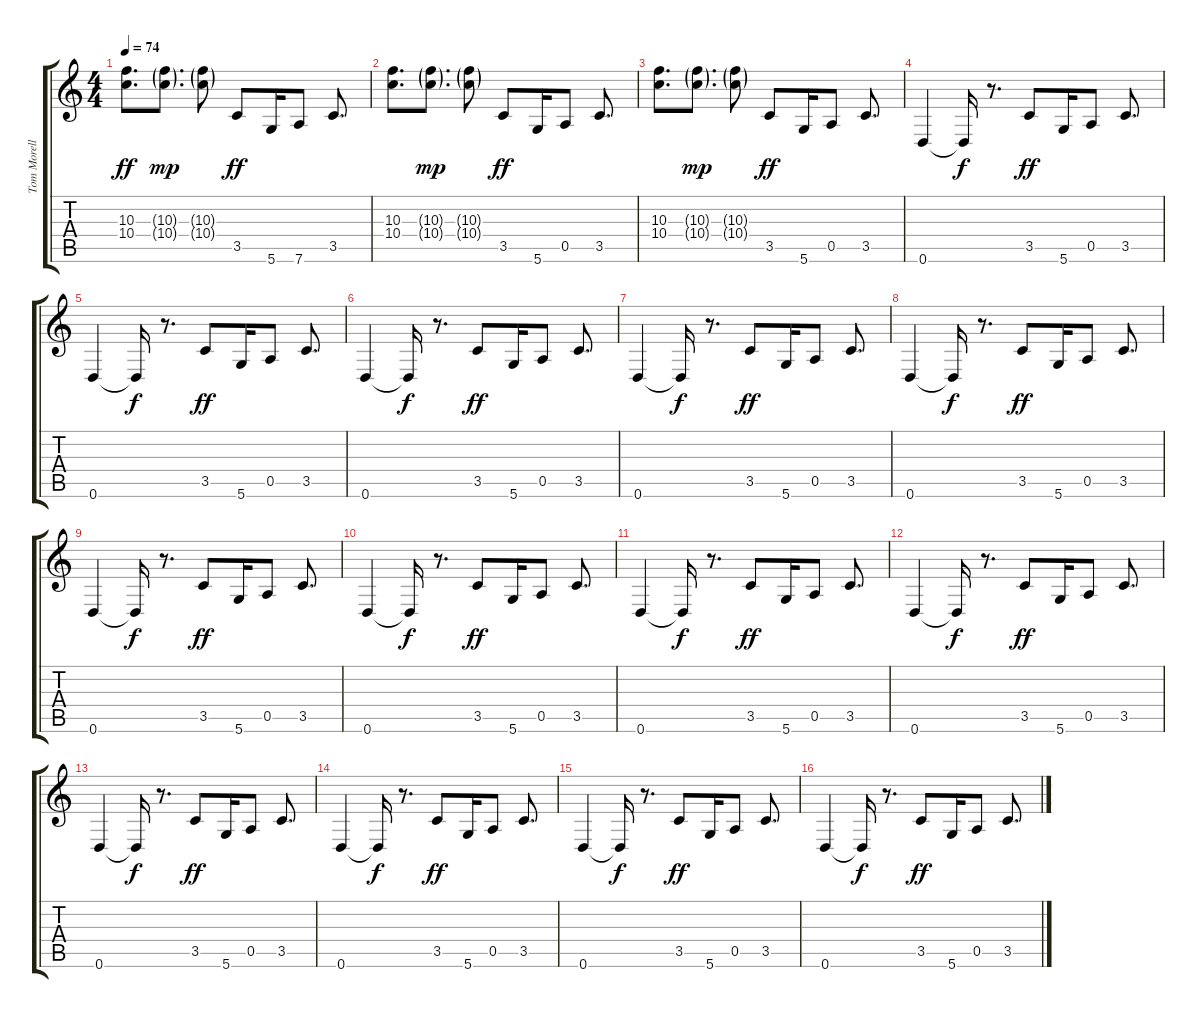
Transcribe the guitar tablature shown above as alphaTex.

\track ("Tom Morello" "Tom Morell") {instrument distortionguitar}
\staff {score tabs}
\tuning (E4 B3 G3 D3 A2 D2) {hide}
\ts (4 4)
\tempo 74
\clef g2
\ks c
(10.3 10.4).8{d dy ff} (10.3{g} 10.4{g}).8{d dy mp} (10.3{g} 10.4{g}).8 3.5.8{dy ff} 5.6.16 7.6.8 3.5.8{d} |
(10.3 10.4).8{d} (10.3{g} 10.4{g}).8{d dy mp} (10.3{g} 10.4{g}).8 3.5.8{dy ff} 5.6.16 0.5.8 3.5.8{d} |
(10.3 10.4).8{d} (10.3{g} 10.4{g}).8{d dy mp} (10.3{g} 10.4{g}).8 3.5.8{dy ff} 5.6.16 0.5.8 3.5.8{d} |
0.6.4 0.6{t}.16{dy f} r.8{d} 3.5.8{dy ff} 5.6.16 0.5.8 3.5.8{d} |
0.6.4 0.6{t}.16{dy f} r.8{d} 3.5.8{dy ff} 5.6.16 0.5.8 3.5.8{d} |
0.6.4 0.6{t}.16{dy f} r.8{d} 3.5.8{dy ff} 5.6.16 0.5.8 3.5.8{d} |
0.6.4 0.6{t}.16{dy f} r.8{d} 3.5.8{dy ff} 5.6.16 0.5.8 3.5.8{d} |
0.6.4 0.6{t}.16{dy f} r.8{d} 3.5.8{dy ff} 5.6.16 0.5.8 3.5.8{d} |
0.6.4 0.6{t}.16{dy f} r.8{d} 3.5.8{dy ff} 5.6.16 0.5.8 3.5.8{d} |
0.6.4 0.6{t}.16{dy f} r.8{d} 3.5.8{dy ff} 5.6.16 0.5.8 3.5.8{d} |
0.6.4 0.6{t}.16{dy f} r.8{d} 3.5.8{dy ff} 5.6.16 0.5.8 3.5.8{d} |
0.6.4 0.6{t}.16{dy f} r.8{d} 3.5.8{dy ff} 5.6.16 0.5.8 3.5.8{d} |
0.6.4 0.6{t}.16{dy f} r.8{d} 3.5.8{dy ff} 5.6.16 0.5.8 3.5.8{d} |
0.6.4 0.6{t}.16{dy f} r.8{d} 3.5.8{dy ff} 5.6.16 0.5.8 3.5.8{d} |
0.6.4 0.6{t}.16{dy f} r.8{d} 3.5.8{dy ff} 5.6.16 0.5.8 3.5.8{d} |
0.6.4 0.6{t}.16{dy f} r.8{d} 3.5.8{dy ff} 5.6.16 0.5.8 3.5.8{d}
